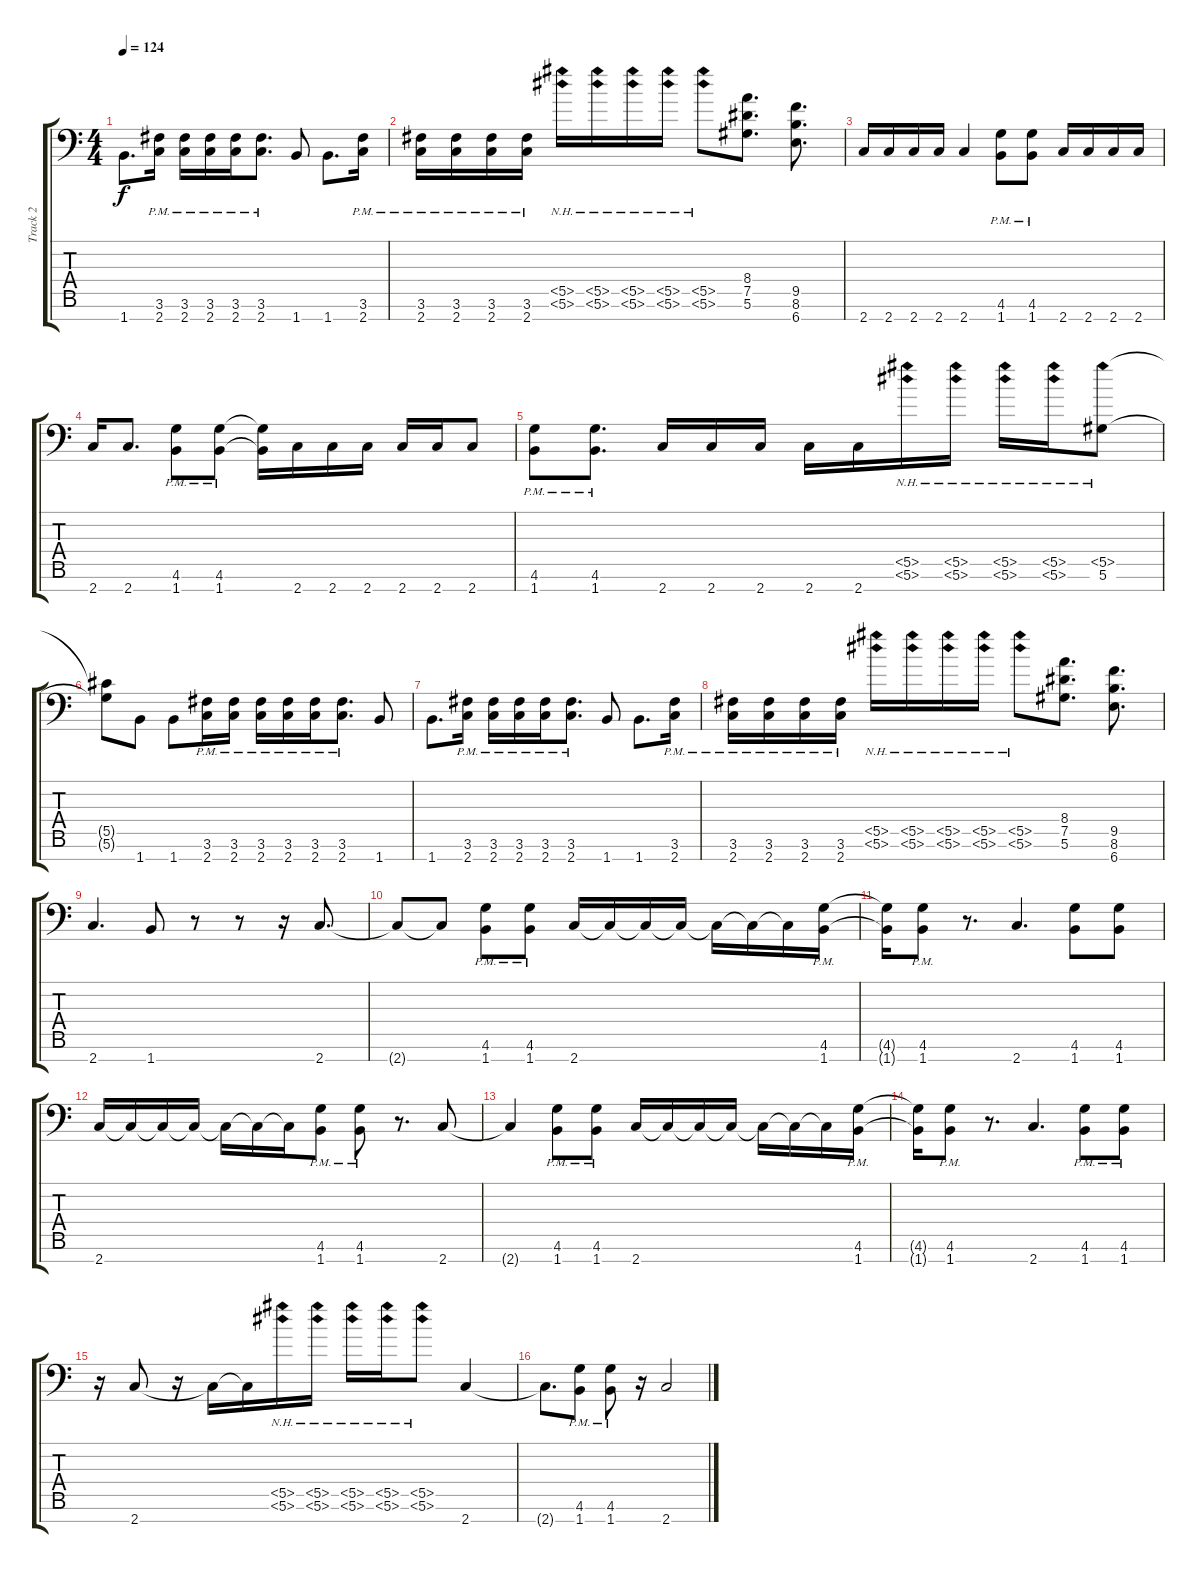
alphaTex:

\track ("Track 2" "Track 2") {instrument distortionguitar}
\staff {score tabs}
\tuning (Eb4 Bb3 Gb3 Db3 Ab2 Eb2 Bb1) {hide}
\ts (4 4)
\tempo 124
\clef f4
\ks c
1.7.8{d dy f} (3.6{pm} 2.7{pm}).16 (3.6{pm} 2.7{pm}).16 (3.6{pm} 2.7{pm}).16 (3.6{pm} 2.7{pm}).16 (3.6{pm} 2.7{pm}).8{d} 1.7.8 1.7.8{d} (3.6{pm} 2.7{pm}).16 |
(3.6{pm} 2.7{pm}).16 (3.6{pm} 2.7{pm}).16 (3.6{pm} 2.7{pm}).16 (3.6{pm} 2.7{pm}).16 (5.5{nh} 5.6{nh}).16 (5.5{nh} 5.6{nh}).16 (5.5{nh} 5.6{nh}).16 (5.5{nh} 5.6{nh}).16 (5.5{nh} 5.6{nh}).8 (8.4 7.5 5.6).8{d} (9.5 8.6 6.7).8{d} |
2.7.16 2.7.16 2.7.16 2.7.16 2.7.4 (4.6{pm} 1.7{pm}).8 (4.6{pm} 1.7{pm}).8 2.7.16 2.7.16 2.7.16 2.7.16 |
2.7.16 2.7.8{d} (4.6{pm} 1.7{pm}).8 (4.6{pm} 1.7{pm}).8 (4.6{t} 1.7{t}).16 2.7.16 2.7.16 2.7.16 2.7.16 2.7.16 2.7.8 |
(4.6{pm} 1.7{pm}).8 (4.6{pm} 1.7{pm}).8{d} 2.7.16 2.7.16 2.7.16 2.7.16 2.7.16 (5.5{nh} 5.6{nh}).16 (5.5{nh} 5.6{nh}).16 (5.5{nh} 5.6{nh}).16 (5.5{nh} 5.6{nh}).16 (5.5{nh} 5.6).8 |
(5.5{t} 5.6{t}).8 1.7.8 1.7.8 (3.6{pm} 2.7{pm}).16 (3.6{pm} 2.7{pm}).16 (3.6{pm} 2.7{pm}).16 (3.6{pm} 2.7{pm}).16 (3.6{pm} 2.7{pm}).16 (3.6{pm} 2.7{pm}).8{d} 1.7.8 |
1.7.8{d} (3.6{pm} 2.7{pm}).16 (3.6{pm} 2.7{pm}).16 (3.6{pm} 2.7{pm}).16 (3.6{pm} 2.7{pm}).16 (3.6{pm} 2.7{pm}).8{d} 1.7.8 1.7.8{d} (3.6{pm} 2.7{pm}).16 |
(3.6{pm} 2.7{pm}).16 (3.6{pm} 2.7{pm}).16 (3.6{pm} 2.7{pm}).16 (3.6 2.7{pm}).16 (5.5{nh} 5.6{nh}).16 (5.5{nh} 5.6{nh}).16 (5.5{nh} 5.6{nh}).16 (5.5{nh} 5.6{nh}).16 (5.5{nh} 5.6{nh}).8 (8.4 7.5 5.6).8{d} (9.5 8.6 6.7).8{d} |
2.7.4{d} 1.7.8 r.8 r.8 r.16 2.7.8{d} |
2.7{t}.8 2.7{t}.8 (4.6{pm} 1.7{pm}).8 (4.6{pm} 1.7{pm}).8 2.7.16 2.7{t}.16 2.7{t}.16 2.7{t}.16 2.7{t}.16 2.7{t}.16 2.7{t}.16 (4.6{pm} 1.7{pm}).16 |
(4.6{t} 1.7{t}).16 (4.6{pm} 1.7{pm}).8 r.8{d} 2.7.4{d} (4.6 1.7).8 (4.6 1.7).8 |
2.7.16 2.7{t}.16 2.7{t}.16 2.7{t}.16 2.7{t}.16 2.7{t}.16 2.7{t}.16 (4.6{pm} 1.7{pm}).8 (4.6{pm} 1.7{pm}).8 r.8{d} 2.7.8 |
2.7{t}.4 (4.6{pm} 1.7{pm}).8 (4.6{pm} 1.7{pm}).8 2.7.16 2.7{t}.16 2.7{t}.16 2.7{t}.16 2.7{t}.16 2.7{t}.16 2.7{t}.16 (4.6{pm} 1.7{pm}).16 |
(4.6{t} 1.7{t}).16 (4.6{pm} 1.7{pm}).8 r.8{d} 2.7.4{d} (4.6{pm} 1.7{pm}).8 (4.6{pm} 1.7{pm}).8 |
r.16 2.7.8 r.16 2.7{t}.16 2.7{t}.16 (5.5{nh} 5.6{nh}).16 (5.5{nh} 5.6{nh}).16 (5.5{nh} 5.6{nh}).16 (5.5{nh} 5.6{nh}).16 (5.5{nh} 5.6{nh}).8 2.7.4 |
2.7{t}.8{d} (4.6{pm} 1.7{pm}).8 (4.6{pm} 1.7{pm}).8 r.16 2.7.2
